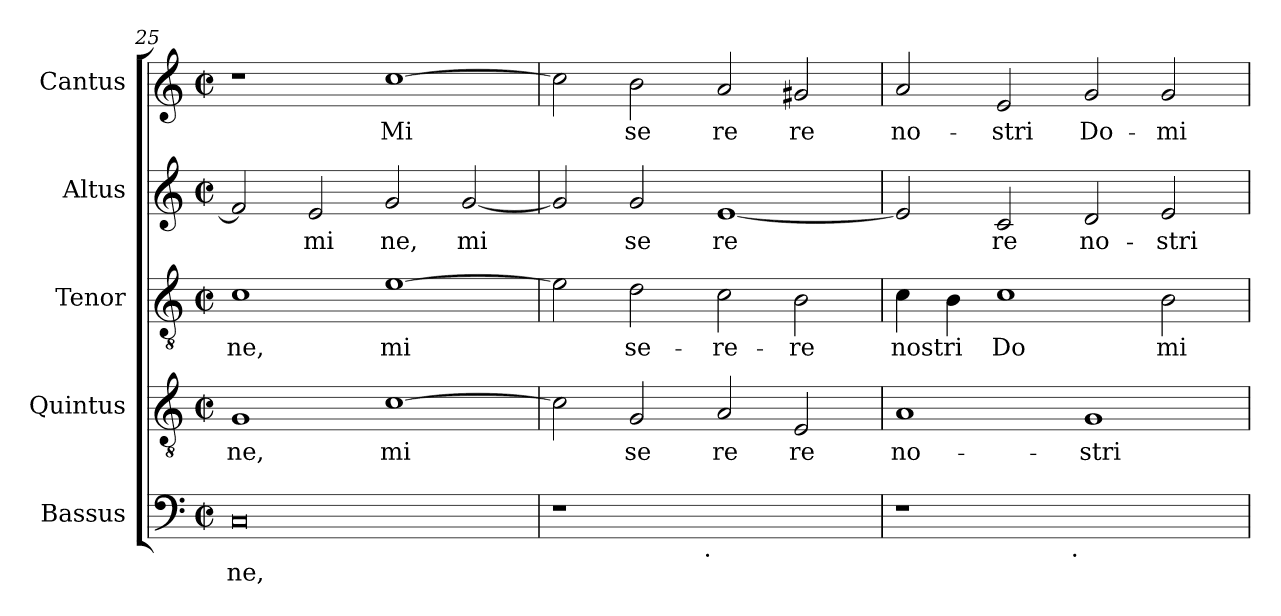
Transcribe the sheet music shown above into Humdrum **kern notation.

**kern	**text	**kern	**text	**kern	**text	**kern	**text	**kern	**text
*part5	*part5	*part4	*part4	*part3	*part3	*part2	*part2	*part1	*part1
*staff5	*staff5	*staff4	*staff4	*staff3	*staff3	*staff2	*staff2	*staff1	*staff1
*I"Bassus	*	*I"Quintus	*	*I"Tenor	*	*I"Altus	*	*I"Cantus	*
*clefF4	*	*clefGv2	*	*clefGv2	*	*clefG2	*	*clefG2	*
*k[]	*	*k[]	*	*k[]	*	*k[]	*	*k[]	*
*C:	*	*C:	*	*C:	*	*C:	*	*C:	*
*M2/2	*	*M2/2	*	*M2/2	*	*M2/2	*	*M2/2	*
*met(c|)	*	*met(c|)	*	*met(c|)	*	*met(c|)	*	*met(c|)	*
=25	=25	=25	=25	=25	=25	=25	=25	=25	=25
!	!LO:LY:b:cj	!	!LO:LY:b:cj	!	!LO:LY:b:cj	!	!LO:LY:b:cj	!	!
0C	ne,	1G	ne,	1c	-ne,	2f/]	.	1r	.
!	!	!	!	!	!	!	!LO:LY:b:cj	!	!
.	.	.	.	.	.	2e/	mi	.	.
!	!	!	!LO:LY:b:cj	!	!LO:LY:b:cj	!	!LO:LY:b:cj	!	!LO:LY:b:cj
.	.	[>1c	mi	[>1e	mi-	2g/	ne,	[>1cc	Mi
!	!	!	!	!	!	!	!LO:LY:b:cj	!	!
.	.	.	.	.	.	[<2g/	mi	.	.
=26	=26	=26	=26	=26	=26	=26	=26	=26	=26
!	!	!	!LO:LY:b:cj	!	!LO:LY:b:cj	!	!LO:LY:b:cj	!	!LO:LY:b:cj
*^	*	*	*	*	*	*	*	*	*
1r	2ryy	.	2c\]	.	2e\]	--	2g/]	.	2cc\]	.
!	!	!	!	!LO:LY:b:cj	!	!LO:LY:b:cj	!	!LO:LY:b:cj	!	!LO:LY:b:cj
.	4...ryy	.	2G/	se	2d\	-se-	2g/	se	2b\	se
!	!LO:TX:b:t=.	!	!	!	!	!	!	!	!	!
.	1ryy	.	.	.	.	.	.	.	.	.
!	!	!	!	!LO:LY:b:cj	!	!LO:LY:b:cj	!	!LO:LY:b:cj	!	!LO:LY:b:cj
1ryy	.	.	2A/	re	2c\	-re-	[<1e	re	2a/	re
!	!	!	!	!LO:LY:b:cj	!	!LO:LY:b:cj	!	!	!	!LO:LY:b:cj
.	.	.	2E/	re	2B\	-re	.	.	2g#X/	re
.	32ryy	.	.	.	.	.	.	.	.	.
!!LO:PB:g=z
=27	=27	=27	=27	=27	=27	=27	=27	=27	=27	=27
!	!	!	!	!LO:LY:b:cj	!	!LO:LY:b:cj	!	!LO:LY:b:cj	!	!LO:LY:b:cj
1r	2ryy	.	1A	no-	4c\	nostri	2e/]	.	2a/	no-
!	!	!	!	!	!	!LO:LY:b:cj	!	!	!	!
.	.	.	.	.	4B\	.	.	.	.	.
!	!	!	!	!	!	!LO:LY:b:cj	!	!LO:LY:b:cj	!	!LO:LY:b:cj
.	4...ryy	.	.	.	1c	Do	2c/	re	2e/	-stri
!	!LO:TX:b:t=.	!	!	!	!	!	!	!	!	!
.	1ryy	.	.	.	.	.	.	.	.	.
!	!	!	!	!LO:LY:b:cj	!	!	!	!LO:LY:b:cj	!	!LO:LY:b:cj
1ryy	.	.	1G	-stri	.	.	2d/	no-	2g/	Do-
!	!	!	!	!	!	!LO:LY:b:cj	!	!LO:LY:b:cj	!	!LO:LY:b:cj
.	.	.	.	.	2B\	mi	2e/	-stri	2g/	-mi-
.	32ryy	.	.	.	.	.	.	.	.	.
*v	*v	*	*	*	*	*	*	*	*	*
=	=	=	=	=	=	=	=	=	=
*-	*-	*-	*-	*-	*-	*-	*-	*-	*-
